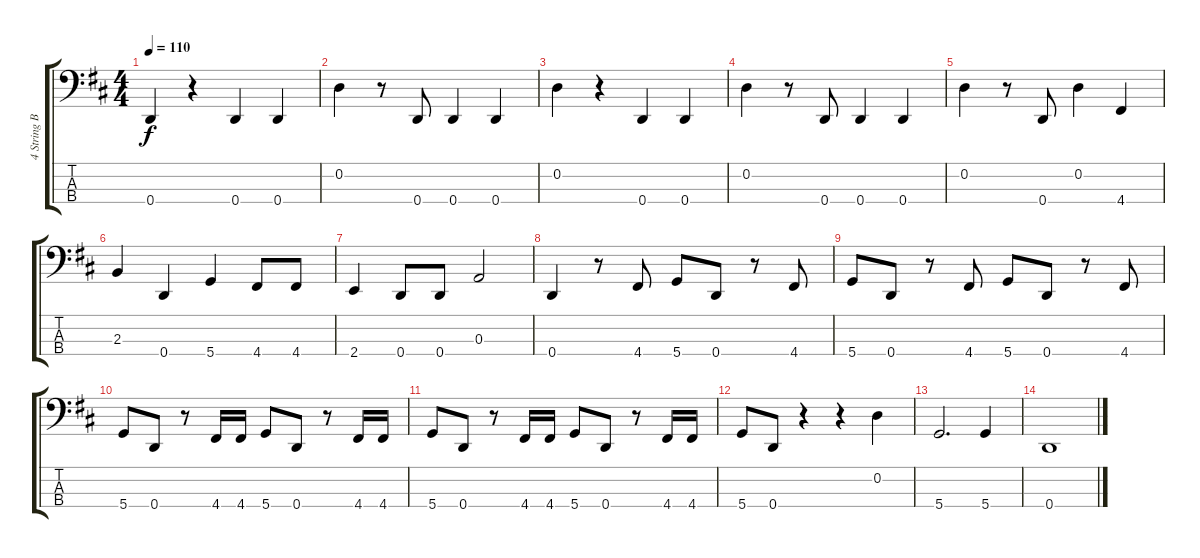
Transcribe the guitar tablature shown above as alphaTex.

\track ("4 String Bass" "4 String B") {instrument electricbassfinger}
\staff {score tabs}
\tuning (G2 D2 A1 D1) {hide}
\ts (4 4)
\tempo 110
\clef f4
\ks d
0.4.4{dy f} r.4 0.4.4 0.4.4 |
0.2.4 r.8 0.4.8 0.4.4 0.4.4 |
0.2.4 r.4 0.4.4 0.4.4 |
0.2.4 r.8 0.4.8 0.4.4 0.4.4 |
0.2.4 r.8 0.4.8 0.2.4 4.4.4 |
2.3.4 0.4.4 5.4.4 4.4.8 4.4.8 |
2.4.4 0.4.8 0.4.8 0.3.2 |
0.4.4 r.8 4.4.8 5.4.8 0.4.8 r.8 4.4.8 |
5.4.8 0.4.8 r.8 4.4.8 5.4.8 0.4.8 r.8 4.4.8 |
5.4.8 0.4.8 r.8 4.4.16 4.4.16 5.4.8 0.4.8 r.8 4.4.16 4.4.16 |
5.4.8 0.4.8 r.8 4.4.16 4.4.16 5.4.8 0.4.8 r.8 4.4.16 4.4.16 |
5.4.8 0.4.8 r.4 r.4 0.2.4 |
5.4.2{d} 5.4.4 |
0.4.1
